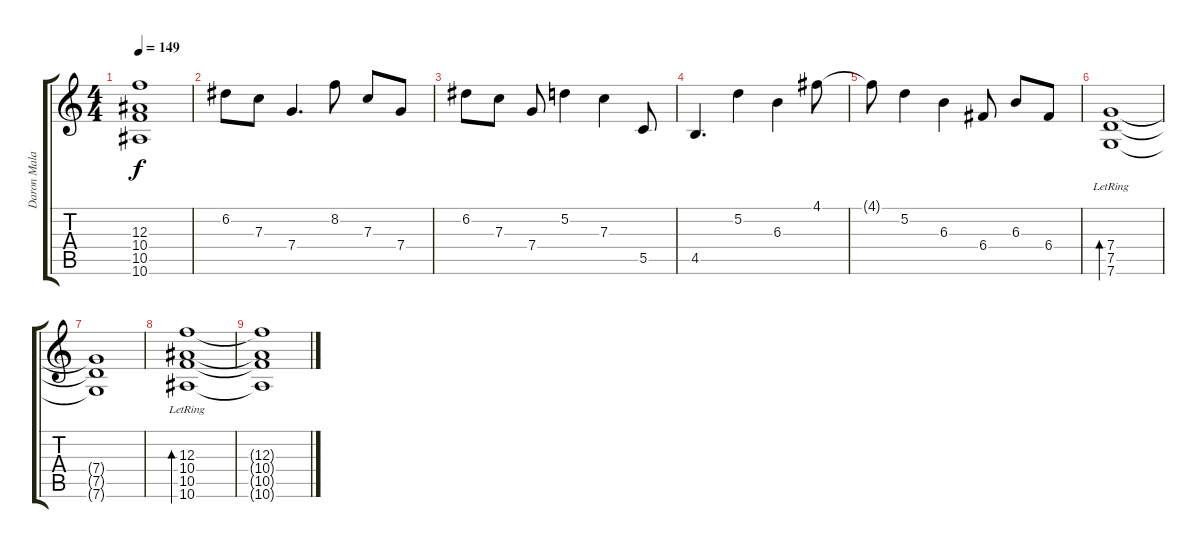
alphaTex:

\track ("Daron Malakian (Clean)" "Daron Mala") {instrument electricguitarclean}
\staff {score tabs}
\tuning (D4 A3 F3 C3 G2 C2) {hide}
\ts (4 4)
\tempo 149
\clef g2
\ks c
(12.3{t} 10.4{t} 10.5{t} 10.6{t}).1{dy f} |
6.2.8 7.3.8 7.4.4{d} 8.2.8 7.3.8 7.4.8 |
6.2.8 7.3.8 7.4.8 5.2.4 7.3.4 5.5.8 |
4.5.4{d} 5.2.4 6.3.4 4.1.8 |
4.1{t}.8 5.2.4 6.3.4 6.4.8 6.3.8 6.4.8 |
(7.4{lr} 7.5{lr} 7.6{lr}).1{bd 480} |
(7.4{t} 7.5{t} 7.6{t}).1 |
(12.3{lr} 10.4{lr} 10.5{lr} 10.6{lr}).1{bd 480} |
(12.3{t} 10.4{t} 10.5{t} 10.6{t}).1
